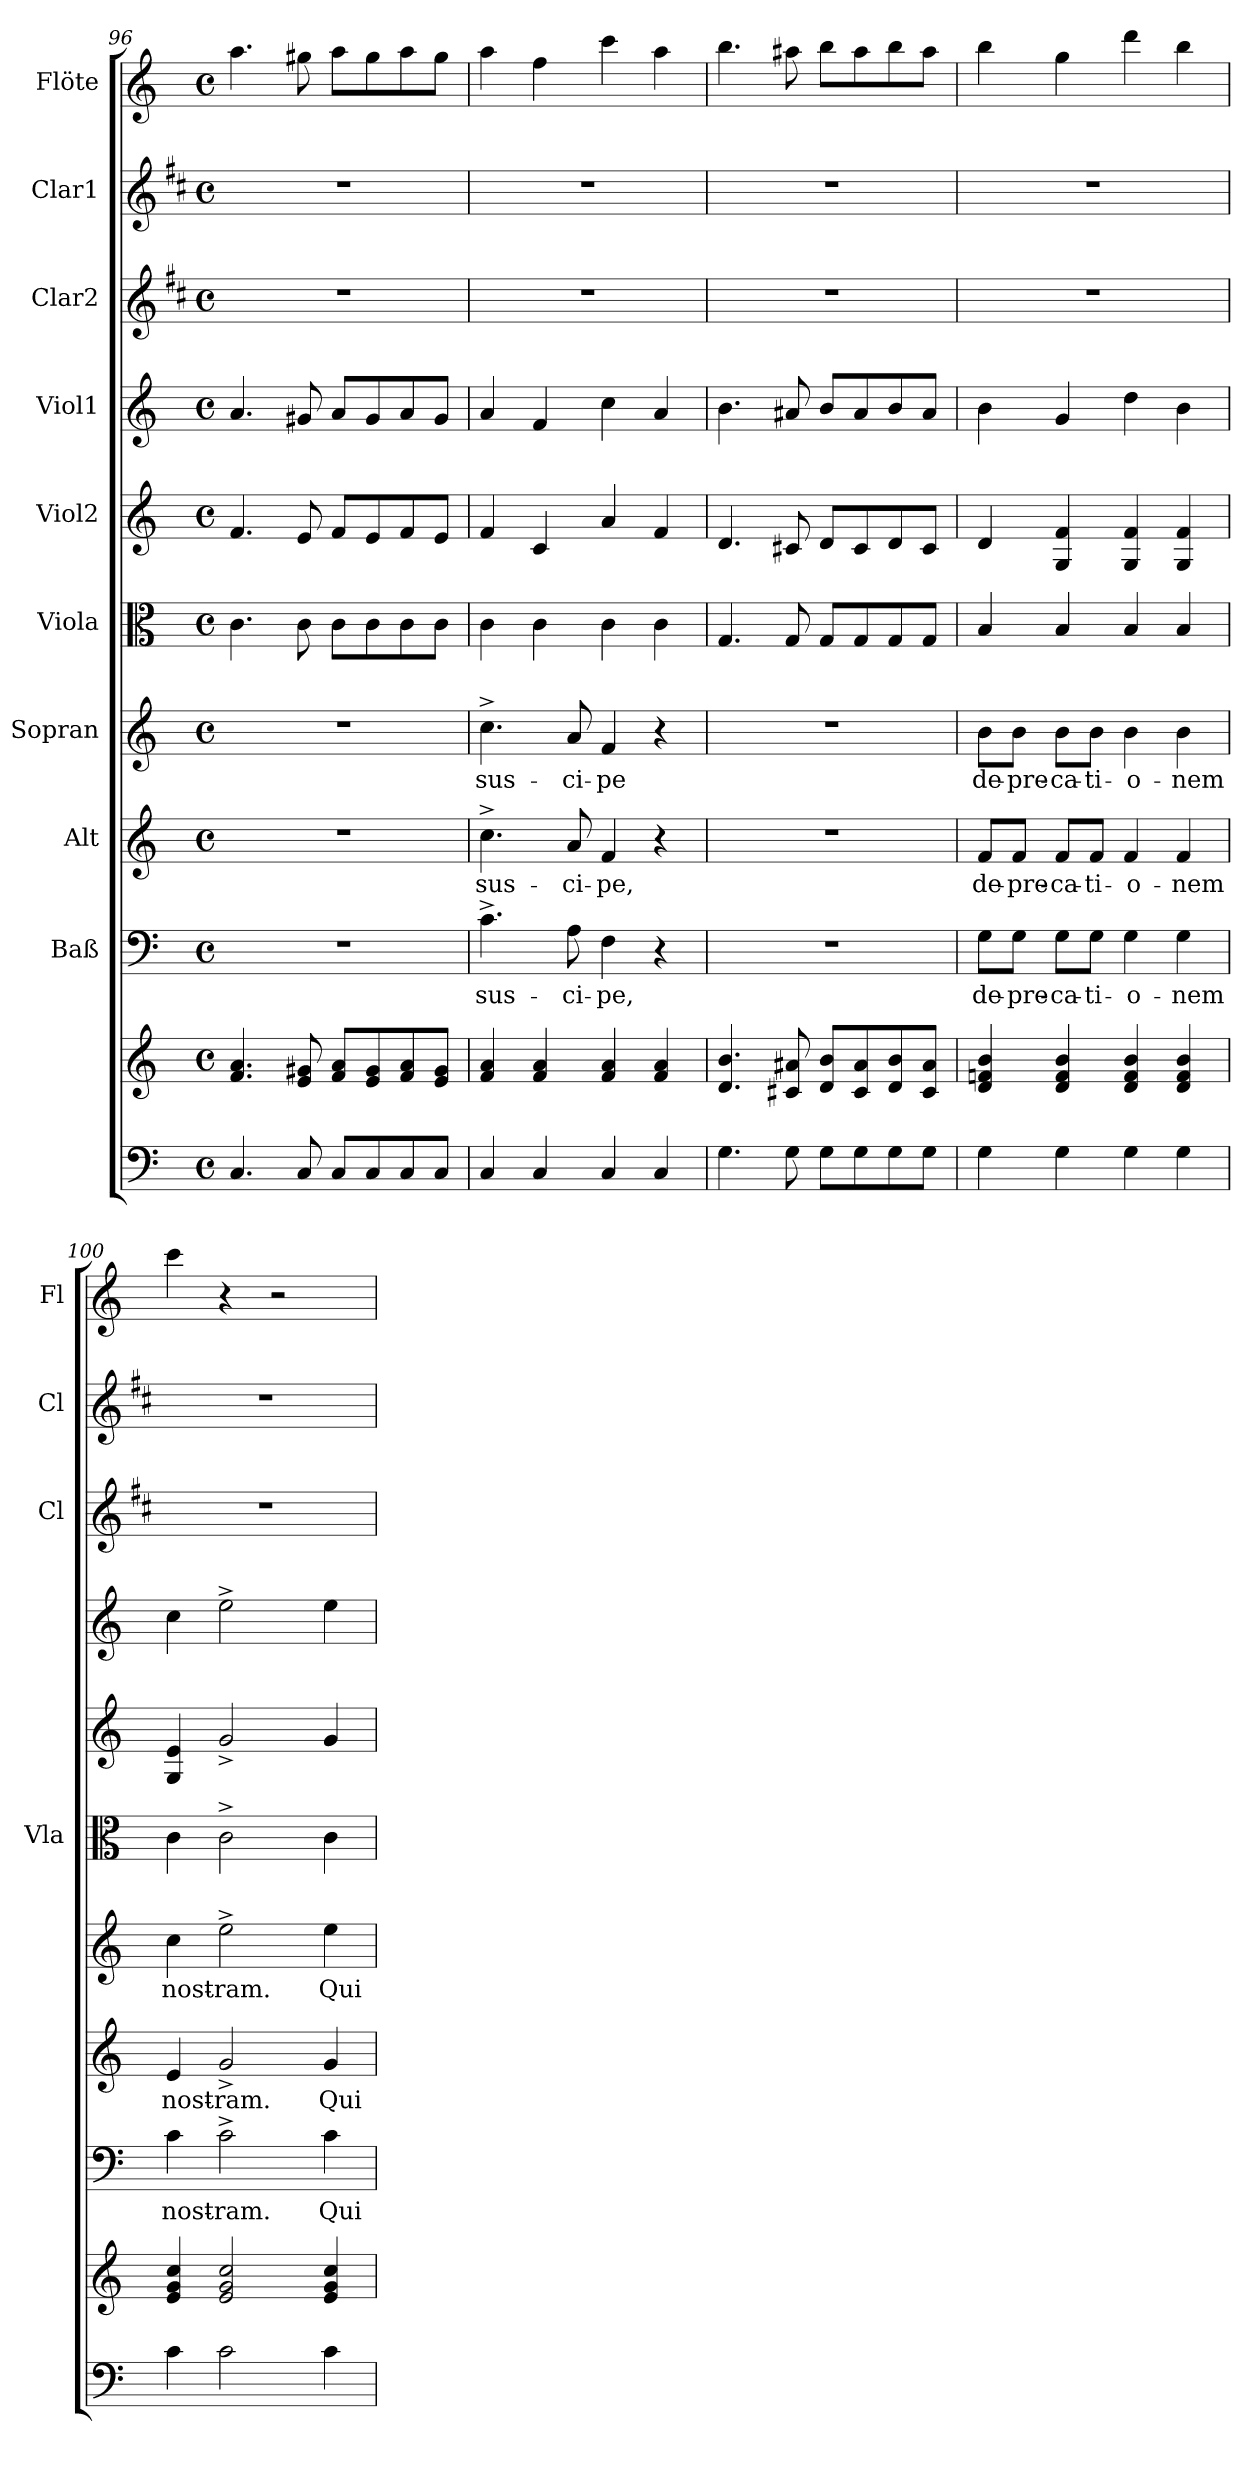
**kern	**kern	**kern	**text	**kern	**text	**kern	**text	**kern	**kern	**kern	**kern	**kern	**kern
*part10	*part10	*part9	*part9	*part8	*part8	*part7	*part7	*part6	*part5	*part4	*part3	*part2	*part1
*staff11	*staff10	*staff9	*staff9	*staff8	*staff8	*staff7	*staff7	*staff6	*staff5	*staff4	*staff3	*staff2	*staff1
*	*	*I"Baß	*	*I"Alt	*	*I"Sopran	*	*I"Viola	*I"Viol2	*I"Viol1	*I"Clar2	*I"Clar1	*I"Flöte
*	*	*	*	*	*	*	*	*I'Vla	*	*	*I'Cl	*I'Cl	*I'Fl
!!LO:PB:g=z
*clefF4	*clefG2	*clefF4	*	*clefG2	*	*clefG2	*	*clefC3	*clefG2	*clefG2	*clefG2	*clefG2	*clefG2
*	*	*	*	*	*	*	*	*	*	*	*ITrd1c2	*ITrd1c2	*
*k[]	*k[]	*k[]	*	*k[]	*	*k[]	*	*k[]	*k[]	*k[]	*k[]	*k[]	*k[]
*C:	*C:	*C:	*	*C:	*	*C:	*	*C:	*C:	*C:	*C:	*C:	*C:
*M4/4	*M4/4	*M4/4	*	*M4/4	*	*M4/4	*	*M4/4	*M4/4	*M4/4	*M4/4	*M4/4	*M4/4
*met(c)	*met(c)	*met(c)	*	*met(c)	*	*met(c)	*	*met(c)	*met(c)	*met(c)	*met(c)	*met(c)	*met(c)
=96	=96	=96	=96	=96	=96	=96	=96	=96	=96	=96	=96	=96	=96
4.C/	4.f/ 4.a/	1r	.	1r	.	1r	.	4.c\	4.f/	4.a/	1r	1r	4.aa\
8C/	8e/ 8g#X/	.	.	.	.	.	.	8c\	8e/	8g#X/	.	.	8gg#X\
8C/L	8f/ 8a/L	.	.	.	.	.	.	8c\L	8f/L	8a/L	.	.	8aa\L
8C/	8e/ 8g#/	.	.	.	.	.	.	8c\	8e/	8g#/	.	.	8gg#\
8C/	8f/ 8a/	.	.	.	.	.	.	8c\	8f/	8a/	.	.	8aa\
8C/J	8e/ 8g#/J	.	.	.	.	.	.	8c\J	8e/J	8g#/J	.	.	8gg#\J
=97	=97	=97	=97	=97	=97	=97	=97	=97	=97	=97	=97	=97	=97
!	!	!	!LO:LY:b	!	!LO:LY:b	!	!LO:LY:b	!	!	!	!	!	!
4C/	4f/ 4a/	4.c^>\	sus-	4.cc^>\	sus-	4.cc^>\	sus-	4c\	4f/	4a/	1r	1r	4aa\
4C/	4f/ 4a/	.	.	.	.	.	.	4c\	4c/	4f/	.	.	4ff\
!	!	!	!LO:LY:b	!	!LO:LY:b	!	!LO:LY:b	!	!	!	!	!	!
.	.	8A\	-ci-	8a/	-ci-	8a/	-ci-	.	.	.	.	.	.
!	!	!	!LO:LY:b	!	!LO:LY:b	!	!LO:LY:b	!	!	!	!	!	!
4C/	4f/ 4a/	4F\	-pe,	4f/	-pe,	4f/	-pe	4c\	4a/	4cc\	.	.	4ccc\
4C/	4f/ 4a/	4r	.	4r	.	4r	.	4c\	4f/	4a/	.	.	4aa\
=98	=98	=98	=98	=98	=98	=98	=98	=98	=98	=98	=98	=98	=98
4.G\	4.d/ 4.b/	1r	.	1r	.	1r	.	4.G/	4.d/	4.b\	1r	1r	4.bb\
8G\	8c#X/ 8a#X/	.	.	.	.	.	.	8G/	8c#X/	8a#X/	.	.	8aa#X\
8G\L	8d/ 8b/L	.	.	.	.	.	.	8G/L	8d/L	8b/L	.	.	8bb\L
8G\	8c#/ 8a#/	.	.	.	.	.	.	8G/	8c#/	8a#/	.	.	8aa#\
8G\	8d/ 8b/	.	.	.	.	.	.	8G/	8d/	8b/	.	.	8bb\
8G\J	8c#/ 8a#/J	.	.	.	.	.	.	8G/J	8c#/J	8a#/J	.	.	8aa#\J
=99	=99	=99	=99	=99	=99	=99	=99	=99	=99	=99	=99	=99	=99
!	!	!	!LO:LY:b	!	!LO:LY:b	!	!LO:LY:b	!	!	!	!	!	!
4G\	4d/ 4fn/ 4b/	8G\L	de-	8f/L	de-	8b\L	de-	4B/	4d/	4b\	1r	1r	4bb\
!	!	!	!LO:LY:b	!	!LO:LY:b	!	!LO:LY:b	!	!	!	!	!	!
.	.	8G\J	-pre-	8f/J	-pre-	8b\J	-pre-	.	.	.	.	.	.
!	!	!	!LO:LY:b	!	!LO:LY:b	!	!LO:LY:b	!	!	!	!	!	!
4G\	4d/ 4f/ 4b/	8G\L	-ca-	8f/L	-ca-	8b\L	-ca-	4B/	4G/ 4f/	4g/	.	.	4gg\
!	!	!	!LO:LY:b	!	!LO:LY:b	!	!LO:LY:b	!	!	!	!	!	!
.	.	8G\J	-ti-	8f/J	-ti-	8b\J	-ti-	.	.	.	.	.	.
!	!	!	!LO:LY:b	!	!LO:LY:b	!	!LO:LY:b	!	!	!	!	!	!
4G\	4d/ 4f/ 4b/	4G\	-o-	4f/	-o-	4b\	-o-	4B/	4G/ 4f/	4dd\	.	.	4ddd\
!	!	!	!LO:LY:b	!	!LO:LY:b	!	!LO:LY:b	!	!	!	!	!	!
4G\	4d/ 4f/ 4b/	4G\	-nem	4f/	-nem	4b\	-nem	4B/	4G/ 4f/	4b\	.	.	4bb\
=100	=100	=100	=100	=100	=100	=100	=100	=100	=100	=100	=100	=100	=100
!	!	!	!LO:LY:b	!	!LO:LY:b	!	!LO:LY:b	!	!	!	!	!	!
4c\	4e/ 4g/ 4cc/	4c\	nost-	4e/	nost-	4cc\	nost-	4c\	4G/ 4e/	4cc\	1r	1r	4ccc\
!	!	!	!LO:LY:b	!	!LO:LY:b	!	!LO:LY:b	!	!	!	!	!	!
2c\	2e/ 2g/ 2cc/	2c^>\	-ram.	2g^</	-ram.	2ee^>\	-ram.	2c^>\	2g^</	2ee^>\	.	.	4r
.	.	.	.	.	.	.	.	.	.	.	.	.	2r
!	!	!	!LO:LY:b	!	!LO:LY:b	!	!LO:LY:b	!	!	!	!	!	!
4c\	4e/ 4g/ 4cc/	4c\	Qui	4g/	Qui	4ee\	Qui	4c\	4g/	4ee\	.	.	.
=	=	=	=	=	=	=	=	=	=	=	=	=	=
*-	*-	*-	*-	*-	*-	*-	*-	*-	*-	*-	*-	*-	*-
